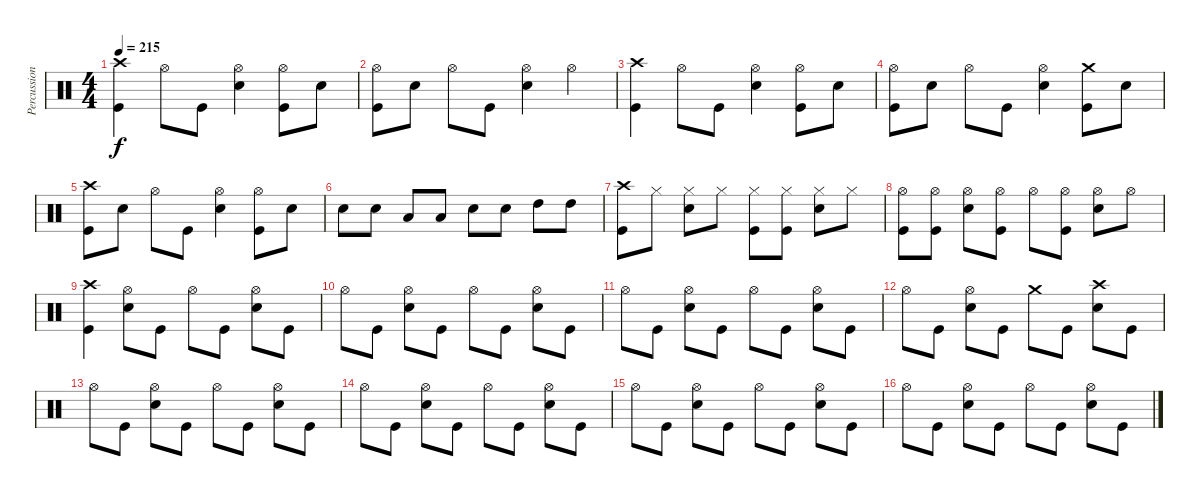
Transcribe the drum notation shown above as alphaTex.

\track ("Percussion" "Percussion") {instrument percussion}
\staff {score}
\articulation defaults
\ts (4 4)
\tempo 215
\clef neutral
\ks c
("Crash high (hit)" "Kick (hit)").4{dy f} "Hi-Hat (open)".8 "Kick (hit)".8 ("Hi-Hat (open)" "Electric Snare (hit)").4 ("Hi-Hat (open)" "Kick (hit)").8 "Electric Snare (hit)".8 |
("Hi-Hat (open)" "Kick (hit)").8 "Electric Snare (hit)".8 "Hi-Hat (open)".8 "Kick (hit)".8 ("Hi-Hat (open)" "Electric Snare (hit)").4 "Hi-Hat (open)".4 |
("Crash high (hit)" "Kick (hit)").4 "Hi-Hat (open)".8 "Kick (hit)".8 ("Hi-Hat (open)" "Electric Snare (hit)").4 ("Hi-Hat (open)" "Kick (hit)").8 "Electric Snare (hit)".8 |
("Hi-Hat (open)" "Kick (hit)").8 "Electric Snare (hit)".8 "Hi-Hat (open)".8 "Kick (hit)".8 ("Hi-Hat (open)" "Electric Snare (hit)").4 ("Crash medium (hit)" "Kick (hit)").8 "Electric Snare (hit)".8 |
("Crash high (hit)" "Kick (hit)").8 "Electric Snare (hit)".8 "Hi-Hat (open)".8 "Kick (hit)".8 ("Hi-Hat (open)" "Electric Snare (hit)").4 ("Hi-Hat (open)" "Kick (hit)").8 "Electric Snare (hit)".8 |
"Electric Snare (hit)".8 "Electric Snare (hit)".8 "Low Tom (hit)".8 "Low Tom (hit)".8 "Electric Snare (hit)".8 "Electric Snare (hit)".8 "High Tom (hit)".8 "High Tom (hit)".8 |
("Crash high (hit)" "Kick (hit)").8 "Hi-Hat (closed)".8 ("Hi-Hat (closed)" "Electric Snare (hit)").8 "Hi-Hat (closed)".8 ("Hi-Hat (closed)" "Kick (hit)").8 ("Hi-Hat (closed)" "Kick (hit)").8 ("Hi-Hat (closed)" "Electric Snare (hit)").8 "Hi-Hat (closed)".8 |
("Hi-Hat (open)" "Kick (hit)").8 ("Hi-Hat (open)" "Kick (hit)").8 ("Hi-Hat (open)" "Electric Snare (hit)").8 ("Hi-Hat (open)" "Kick (hit)").8 "Hi-Hat (open)".8 ("Hi-Hat (open)" "Kick (hit)").8 ("Hi-Hat (open)" "Electric Snare (hit)").8 "Hi-Hat (open)".8 |
("Crash high (hit)" "Kick (hit)").4 ("Hi-Hat (open)" "Electric Snare (hit)").8 "Kick (hit)".8 "Hi-Hat (open)".8 "Kick (hit)".8 ("Hi-Hat (open)" "Electric Snare (hit)").8 "Kick (hit)".8 |
"Hi-Hat (open)".8 "Kick (hit)".8 ("Hi-Hat (open)" "Electric Snare (hit)").8 "Kick (hit)".8 "Hi-Hat (open)".8 "Kick (hit)".8 ("Hi-Hat (open)" "Electric Snare (hit)").8 "Kick (hit)".8 |
"Hi-Hat (open)".8 "Kick (hit)".8 ("Hi-Hat (open)" "Electric Snare (hit)").8 "Kick (hit)".8 "Hi-Hat (open)".8 "Kick (hit)".8 ("Hi-Hat (open)" "Electric Snare (hit)").8 "Kick (hit)".8 |
"Hi-Hat (open)".8 "Kick (hit)".8 ("Hi-Hat (open)" "Electric Snare (hit)").8 "Kick (hit)".8 "Crash medium (hit)".8 "Kick (hit)".8 ("Crash high (hit)" "Electric Snare (hit)").8 "Kick (hit)".8 |
"Hi-Hat (open)".8 "Kick (hit)".8 ("Hi-Hat (open)" "Electric Snare (hit)").8 "Kick (hit)".8 "Hi-Hat (open)".8 "Kick (hit)".8 ("Hi-Hat (open)" "Electric Snare (hit)").8 "Kick (hit)".8 |
"Hi-Hat (open)".8 "Kick (hit)".8 ("Hi-Hat (open)" "Electric Snare (hit)").8 "Kick (hit)".8 "Hi-Hat (open)".8 "Kick (hit)".8 ("Hi-Hat (open)" "Electric Snare (hit)").8 "Kick (hit)".8 |
"Hi-Hat (open)".8 "Kick (hit)".8 ("Hi-Hat (open)" "Electric Snare (hit)").8 "Kick (hit)".8 "Hi-Hat (open)".8 "Kick (hit)".8 ("Hi-Hat (open)" "Electric Snare (hit)").8 "Kick (hit)".8 |
"Hi-Hat (open)".8 "Kick (hit)".8 ("Hi-Hat (open)" "Electric Snare (hit)").8 "Kick (hit)".8 "Hi-Hat (open)".8 "Kick (hit)".8 ("Hi-Hat (open)" "Electric Snare (hit)").8 "Kick (hit)".8
